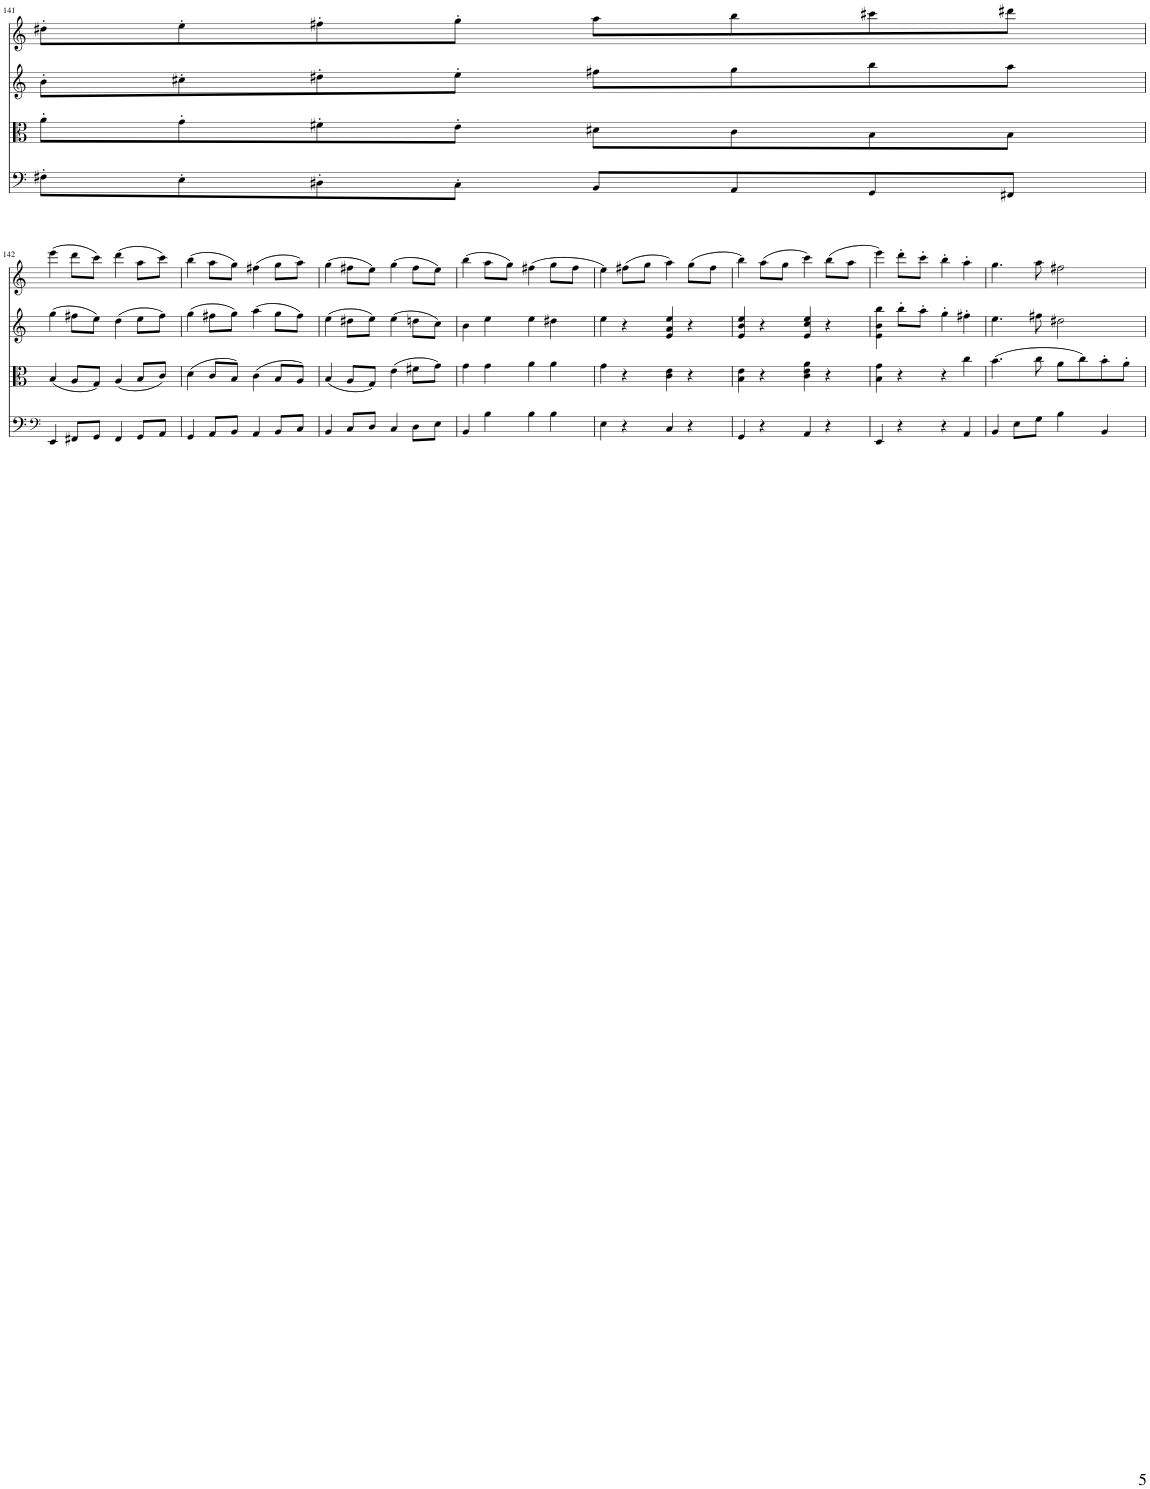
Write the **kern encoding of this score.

**kern	**kern	**kern	**kern
*part4	*part3	*part2	*part1
*staff4	*staff3	*staff2	*staff1
*I"Violoncello	*I"Viola	*I"Violin	*I"Violin
*I'Vc	*I'Vla	*I'Vln	*I'Vln
!!LO:PB:g=z
*clefF4	*clefC3	*clefG2	*clefG2
*k[]	*k[]	*k[]	*k[]
*M2/2	*M2/2	*M2/2	*M2/2
*met(c|)	*met(c|)	*met(c|)	*met(c|)
=141	=141	=141	=141
8F#X'\L	8a'\L	8b'\L	8dd#X'\L
8E'\	8g'\	8cc#X'\	8ee'\
8D#X'\	8f#X'\	8dd#X'\	8ff#X'\
8C'\J	8e'\J	8ee'\J	8gg'\J
8BB/L	8d#X\L	8ff#X\L	8aa\L
8AA/	8c\	8gg\	8bb\
8GG/	8B\	8bb\	8ccc#X\
8FF#X/J	8B\J	8aa\J	8ddd#X\J
!!LO:LB:g=z
=142	=142	=142	=142
*clefF4	*	*	*
4EE/	(4B/	(4gg\	(4eee\
8FF#X/L	8A/L	8ff#X\L	8ddd\L
8GG/J	8G/J)	8ee\J)	8ccc\J)
4FF#/	(4A/	(4dd\	(4ddd\
8GG/L	8B/L	8ee\L	8aa\L
8AA/J	8c/J)	8ff#\J)	8ccc\J)
=143	=143	=143	=143
4GG/	(4d\	(4gg\	(4bb\
8AA/L	8c/L	8ff#X\L	8aa\L
8BB/J	8B/J)	8gg\J)	8gg\J)
4AA/	(4c\	(4aa\	(4ff#X\
8BB/L	8B/L	8gg\L	8gg\L
8C/J	8A/J)	8ff#\J)	8aa\J)
=144	=144	=144	=144
4BB/	(4B/	(4ee\	(4gg\
8C/L	8A/L	8dd#X\L	8ff#X\L
8D/J	8G/J)	8ee\J)	8ee\J)
4C/	(4e\	(4ee\	(4gg\
8D\L	8f#X\L	8ddn\L	8ff#\L
8E\J	8g\J)	8cc\J)	8ee\J)
=145	=145	=145	=145
4BB/	4g\	4b\	(4bb\
4B\	4g\	4ee\	8aa\L
.	.	.	8gg\J)
4B\	4a\	4ee\	(4ff#X\
4B\	4a\	4dd#X\	8gg\L
.	.	.	8ff#\J
=146	=146	=146	=146
4E\	4g\	4ee\	4ee\)
4r	4r	4r	(8ff#X\L
.	.	.	8gg\J
4C/	4c\ 4e\	4e/ 4a/ 4ee/	4aa\)
4r	4r	4r	(8gg\L
.	.	.	8ff#\J
=147	=147	=147	=147
4GG/	4B\ 4e\	4e/ 4b/ 4ee/	4bb\)
4r	4r	4r	(8aa\L
.	.	.	8gg\J
4AA/	4c\ 4e\ 4a\	4e/ 4cc/ 4ee/	4ccc\)
4r	4r	4r	(8bb\L
.	.	.	8aa\J
=148	=148	=148	=148
4EE/	4B\ 4g\	4e\ 4b\ 4bb\	4eee\)
4r	4r	8bb'\L	8ddd'\L
.	.	8aa'\J	8ccc'\J
4r	4r	4gg'\	4bb'\
4AA/	4cc\	4ff#X'\	4aa'\
=149	=149	=149	=149
4BB/	(4.b\	4.ee\	4.gg\
8E\L	.	.	.
8G\J	8cc\	8ff#X\	8aa\
4B\	8a\L	2dd#X\	2ff#X\
.	8cc\)	.	.
4BB/	8b'\	.	.
.	8a'\J	.	.
=	=	=	=
*-	*-	*-	*-
